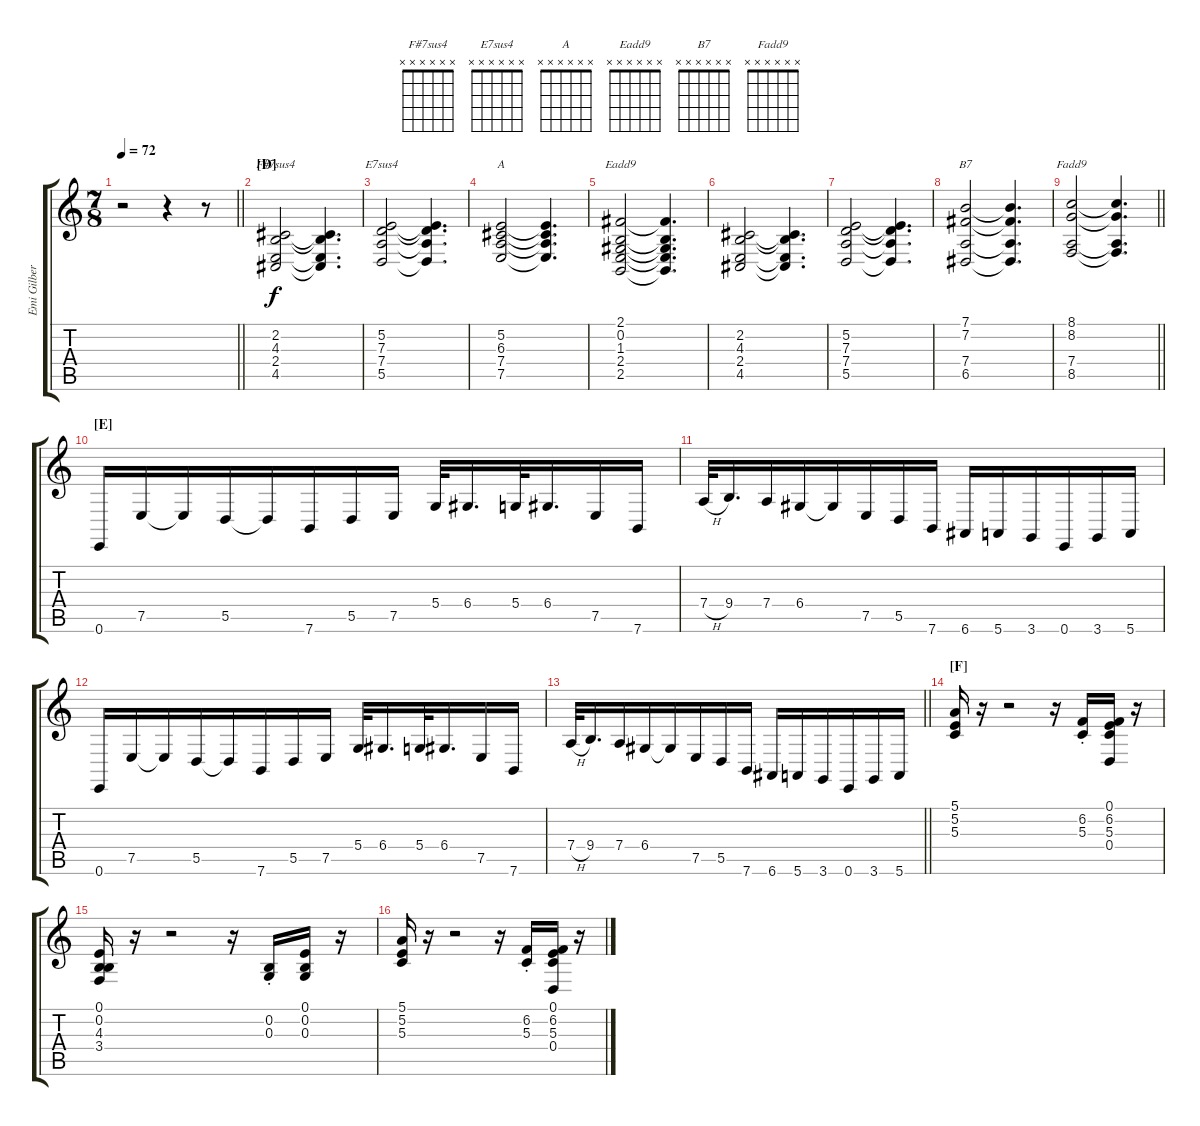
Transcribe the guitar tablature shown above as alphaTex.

\track ("Emi Gilbert" "Emi Gilber") {instrument churchorgan}
\staff {score tabs}
\tuning (E4 B3 G3 D3 A2 E2) {hide}
\chord ("F#7sus4" x x x x x x)
\chord ("E7sus4" x x x x x x)
\chord ("A" x x x x x x)
\chord ("Eadd9" x x x x x x)
\chord ("B7" x x x x x x)
\chord ("Fadd9" x x x x x x)
\ts (7 8)
\tempo 72
\clef g2
\barLineRight lightlight
\ks aminor
r.2{dy f} r.4 r.8 |
\section ("" "[D]")
(2.2 4.3 2.4 4.5).2{ch "F#7sus4" volume 7 instrument synthstrings1} (2.2{t} 4.3{t} 2.4{t} 4.5{t}).4{d} |
(5.2 7.3 7.4 5.5).2{ch "E7sus4"} (5.2{t} 7.3{t} 7.4{t} 5.5{t}).4{d} |
(5.2 6.3 7.4 7.5).2{ch "A"} (5.2{t} 6.3{t} 7.4{t} 7.5{t}).4{d} |
(2.1 0.2 1.3 2.4 2.5).2{ch "Eadd9"} (2.1{t} 0.2{t} 1.3{t} 2.4{t} 2.5{t}).4{d} |
(2.2 4.3 2.4 4.5).2 (2.2{t} 4.3{t} 2.4{t} 4.5{t}).4{d} |
(5.2 7.3 7.4 5.5).2 (5.2{t} 7.3{t} 7.4{t} 5.5{t}).4{d} |
(7.1 7.2 7.4 6.5).2{ch "B7"} (7.1{t} 7.2{t} 7.4{t} 6.5{t}).4{d} |
\barLineRight lightlight
(8.1 8.2 7.4 8.5).2{ch "Fadd9"} (8.1{t} 8.2{t} 7.4{t} 8.5{t}).4{d} |
\section ("" "[E]")
0.6.16{volume 12 instrument churchorgan} 7.5.16 7.5{t}.16 5.5.16 5.5{t}.16 7.6.16 5.5.16 7.5.16 5.4.32 6.4.16{d} 5.4.32 6.4.16{d} 7.5.16 7.6.16 |
7.4{h}.32 9.4.16{d} 7.4.16 6.4.16 6.4{t}.16 7.5.16 5.5.16 7.6.16 6.6.16 5.6.16 3.6.16 0.6.16 3.6.16 5.6.16 |
0.6.16 7.5.16 7.5{t}.16 5.5.16 5.5{t}.16 7.6.16 5.5.16 7.5.16 5.4.32 6.4.16{d} 5.4.32 6.4.16{d} 7.5.16 7.6.16 |
\barLineRight lightlight
7.4{h}.32 9.4.16{d} 7.4.16 6.4.16 6.4{t}.16 7.5.16 5.5.16 7.6.16 6.6.16 5.6.16 3.6.16 0.6.16 3.6.16 5.6.16 |
\section ("" "[F]")
(5.1 5.2 5.3).16 r.16 r.2 r.16 (6.2{st} 5.3{st}).16 (0.1 6.2 5.3 0.4).16 r.16 |
(0.1 0.2 4.3 3.4).16 r.16 r.2 r.16 (0.2{st} 0.3{st}).16 (0.1 0.2 0.3).16 r.16 |
(5.1 5.2 5.3).16 r.16 r.2 r.16 (6.2{st} 5.3{st}).16 (0.1 6.2 5.3 0.4).16 r.16
